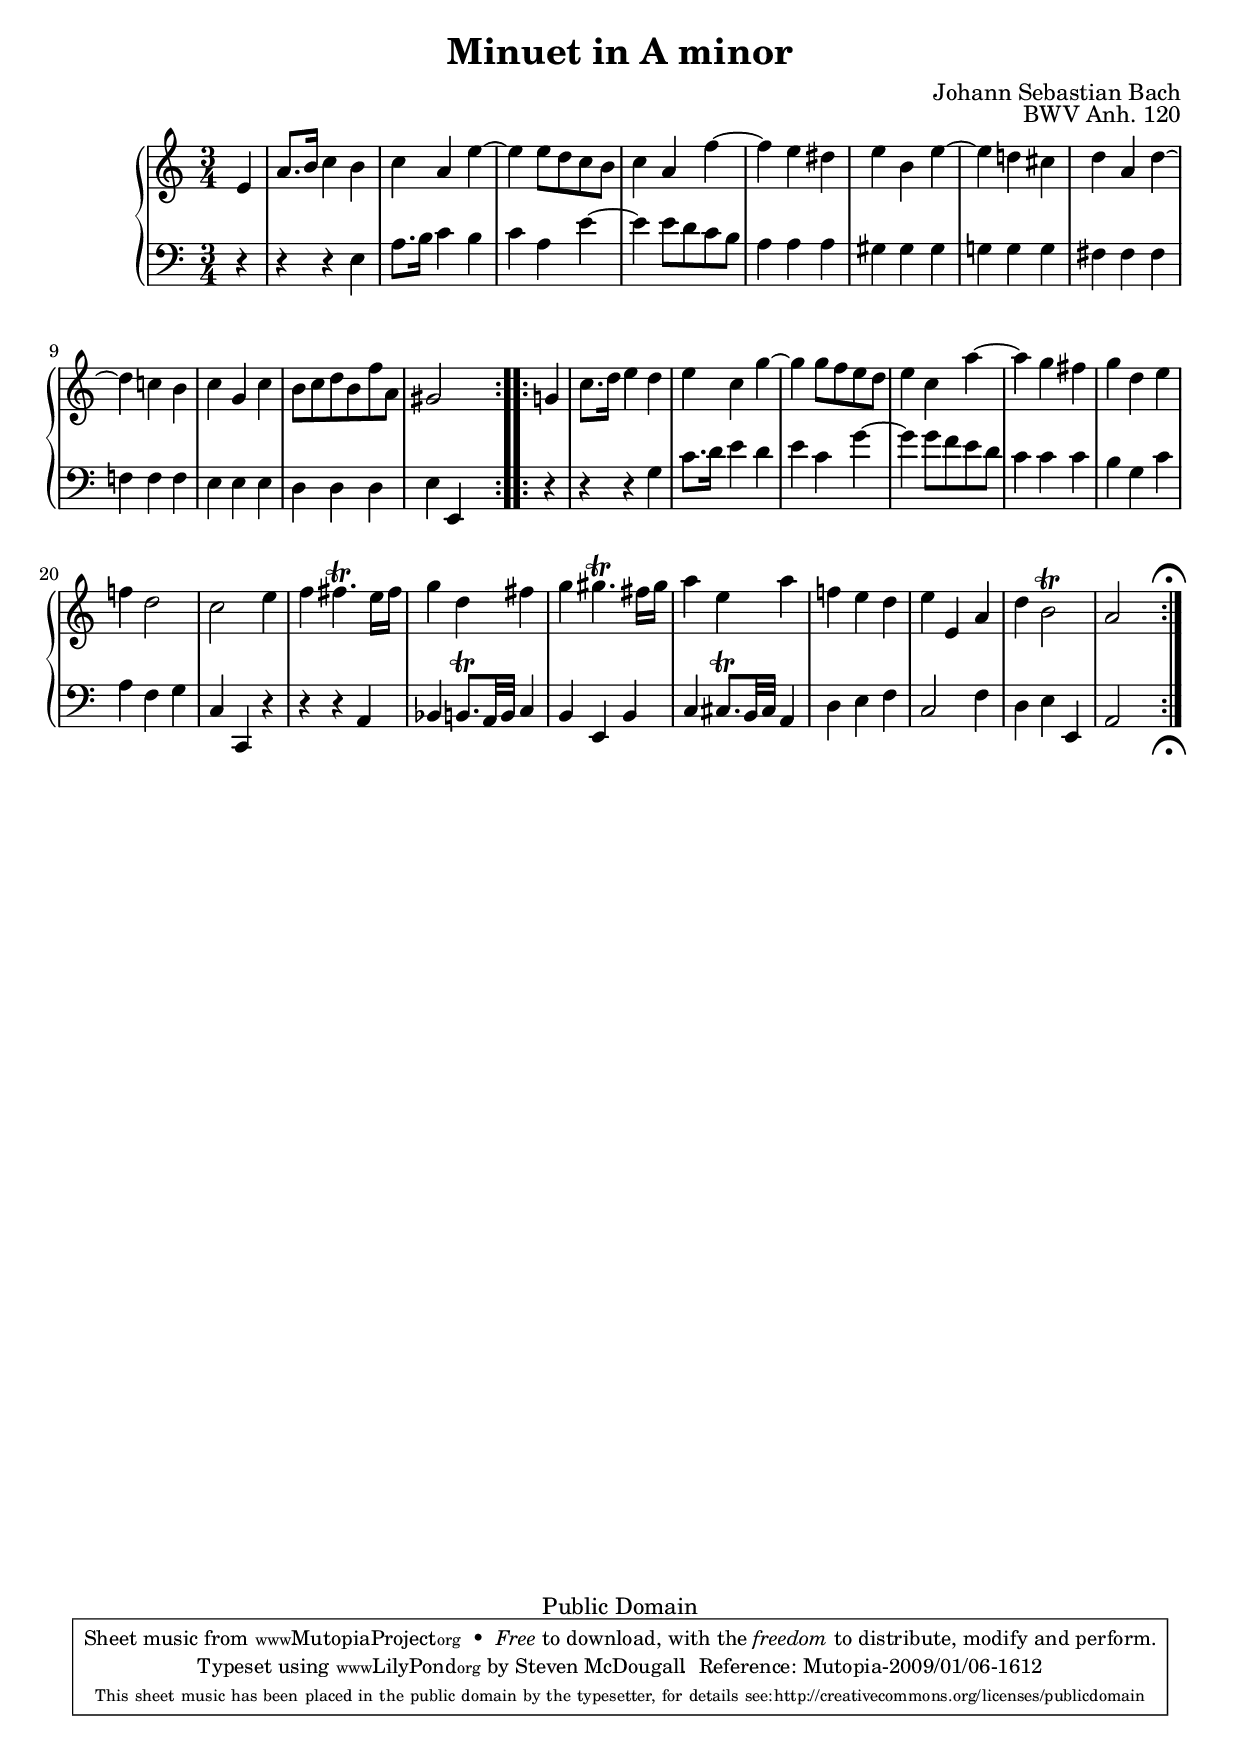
\version "2.12.1"
\include "english.ly"

\header
{
  title    	    = "Minuet in A minor"
  composer 	    = "Johann Sebastian Bach"
  opus     	    = "BWV Anh. 120"
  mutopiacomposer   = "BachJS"
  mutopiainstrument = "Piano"
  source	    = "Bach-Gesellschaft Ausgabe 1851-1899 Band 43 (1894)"
  sourceurl         = "http://imslp.org/wiki/Notebook_for_Anna_Magdalena_Bach_(Bach,_Johann_Sebastian)"
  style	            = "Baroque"
  subject	    = "Piano"
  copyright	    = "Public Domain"
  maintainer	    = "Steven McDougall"
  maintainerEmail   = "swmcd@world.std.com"
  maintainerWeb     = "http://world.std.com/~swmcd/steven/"
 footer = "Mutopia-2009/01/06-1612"
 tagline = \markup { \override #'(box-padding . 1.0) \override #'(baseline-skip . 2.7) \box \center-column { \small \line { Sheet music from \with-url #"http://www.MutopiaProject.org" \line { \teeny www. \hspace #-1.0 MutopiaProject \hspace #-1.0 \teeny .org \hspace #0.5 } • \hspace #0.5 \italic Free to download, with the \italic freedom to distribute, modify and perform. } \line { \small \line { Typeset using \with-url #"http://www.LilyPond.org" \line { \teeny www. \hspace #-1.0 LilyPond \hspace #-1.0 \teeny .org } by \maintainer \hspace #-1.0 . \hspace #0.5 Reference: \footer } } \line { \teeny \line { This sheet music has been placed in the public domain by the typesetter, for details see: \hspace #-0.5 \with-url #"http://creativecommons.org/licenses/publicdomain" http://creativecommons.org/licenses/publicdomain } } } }
}


upper = \relative a'
{
  \clef treble 
  \time 3/4

  \repeat volta 2
  {
    \partial 4 e4  	  |
    a8. b16 c4 b   	  | % 1
    c4 a e' ~      	  | % 2
    e4 e8 d c b    	  | % 3
    c4 a f' ~      	  | % 4
    f4 e ds        	  | % 5
    e4 b e ~       	  | % 6
    e4 d! cs       	  | % 7
    d4 a d ~         	  | % 8
    d4 c! b        	  | % 9
    c4 g c         	  | % 10
    b8 c d b f' a, 	  | % 11
    gs2 s4         	  | % 12
  }

  \repeat volta 2
  {
    \partial 4 g!  	  |
    c8. d16 e4 d   	  | % 13
    e4 c g' ~      	  | % 14
    g4 g8 f e d    	  | % 15
    e4 c a' ~      	  | % 16
    a4 g fs        	  | % 17
    g4 d e         	  | % 18
    f!4 d2         	  | % 19
    c2 e4          	  | % 20
    f4 fs4.\trill e16 fs  | % 21
    g4 d fs               | % 22
    g4 gs4.\trill fs16 gs | % 23
    a4 e a                | % 24
    f!4 e d               | % 25
    e4 e, a               | % 26
    d4 b2\trill           | % 27
    a2 s4                 | % 28
  }

  \override Score.RehearsalMark #'break-visibility = #begin-of-line-invisible
  \override Score.RehearsalMark #'extra-offset = #'( -0.6 . 0.0 )
  \mark \markup { \musicglyph #"scripts.ufermata" }
}

lower = \relative a
{
  \clef bass
  \time 3/4

  \repeat volta 2
  {
    \partial 4 r4 	    |
    r4 r e        	    | % 1
    a8. b16 c4 b  	    | % 2
    c4 a e' ~     	    | % 3
    e4 e8 d c b   	    | % 4
    a4 a a        	    | % 5
    gs4 gs gs     	    | % 6
    g!4 g g       	    | % 7
    fs4 fs fs     	    | % 8
    f!4 f f       	    | % 9
    e4 e e        	    | % 10
    d4 d d        	    | % 11
    e4 e, s       	      % 12 barcheck fails here
  }

  \repeat volta 2
  {
    \partial 4 r4 	    |
    r4 r g'       	    | % 13
    c8. d16 e4 d  	    | % 14
    e4 c g' ~     	    | % 15
    g4 g8 f e d   	    | % 16
    c4 c c        	    | % 17
    b4 g c        	    | % 18
    a4 f g        	    | % 19
    c,4 c, r      	    | % 20
    r4 r a'       	    | % 21
    bf4 b8.\trill a32 b c4  | % 22
    b4 e, b'                | % 23
    c4 cs8.\trill b32 cs a4 | % 24
    d4 e f                  | % 25
    c2 f4                   | % 26
    d4 e e,                 | % 27
    a2 s4                   | % 28
  }

  \override Staff.RehearsalMark #'direction = #-1
  \override Score.RehearsalMark #'extra-offset = #'( -0.6 . 0.0 )
  \mark \markup { \musicglyph #"scripts.dfermata" }
}

\score 
{
  \new PianoStaff
  <<
    \new Staff = upper \upper
    \new Staff = lower \lower
  >>
  
  \layout
  {
    \context 
    {
      \Score
      \remove "Mark_engraver"
    }
    \context 
    {
      \Staff
      \consists "Mark_engraver"
    }
  } 

  \midi   
  {
    \context 
    {
      \Score
      tempoWholesPerMinute = #(ly:make-moment 80 4)
    }
  }
}
